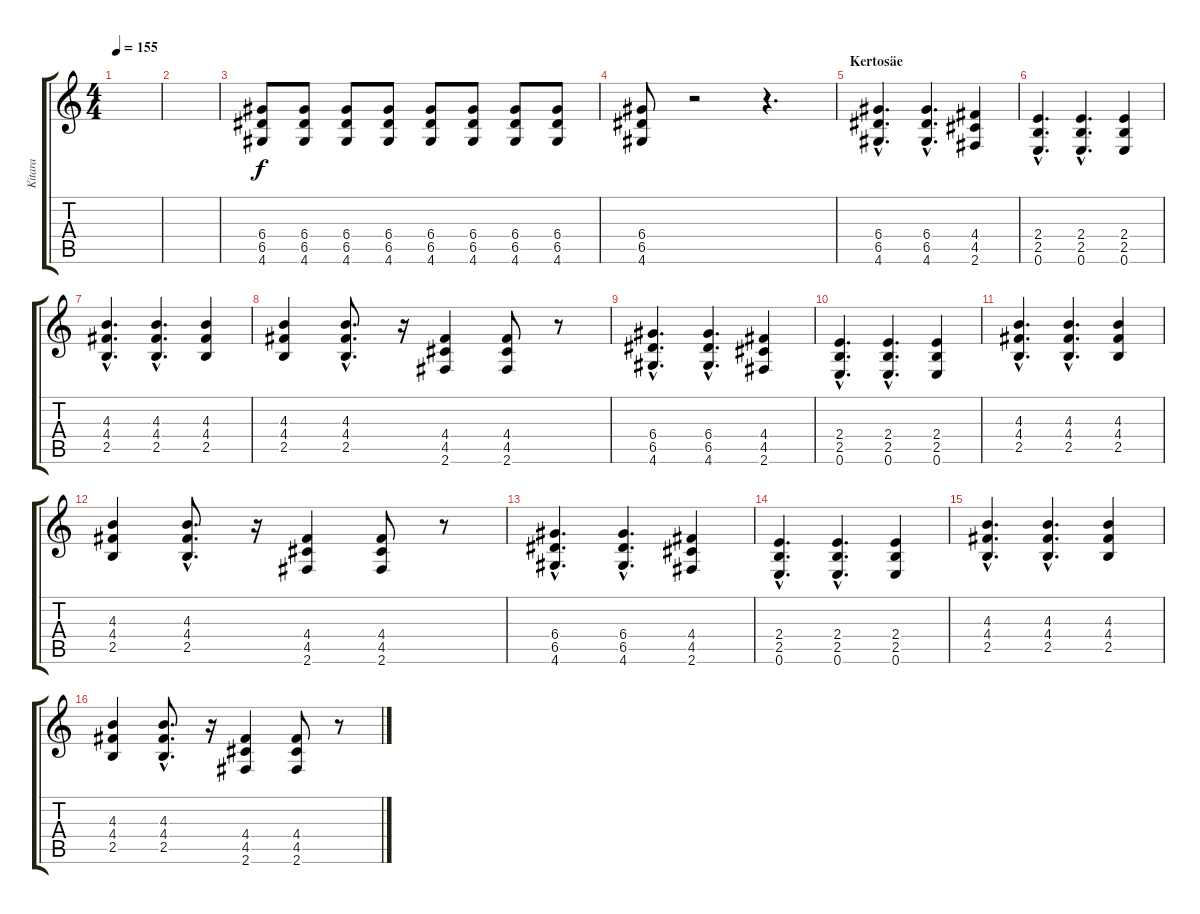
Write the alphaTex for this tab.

\track ("Kitara" "Kitara") {instrument acousticguitarsteel}
\staff {score tabs}
\tuning (E4 B3 G3 D3 A2 E2) {hide}
\ts (4 4)
\tempo 155
\clef g2
\ks c
|
|
(6.4 6.5 4.6).8 (6.4 6.5 4.6).8 (6.4 6.5 4.6).8 (6.4 6.5 4.6).8 (6.4 6.5 4.6).8 (6.4 6.5 4.6).8 (6.4 6.5 4.6).8 (6.4 6.5 4.6).8 |
(6.4 6.5 4.6).8 r.2 r.4{d} |
\section ("" "Kertosäe")
(6.4{hac} 6.5{hac} 4.6{hac}).4{d} (6.4{hac} 6.5{hac} 4.6{hac}).4{d} (4.4 4.5 2.6).4 |
(2.4{hac} 2.5{hac} 0.6{hac}).4{d} (2.4{hac} 2.5{hac} 0.6{hac}).4{d} (2.4 2.5 0.6).4 |
(4.3{hac} 4.4{hac} 2.5{hac}).4{d} (4.3{hac} 4.4{hac} 2.5{hac}).4{d} (4.3 4.4 2.5).4 |
(4.3 4.4 2.5).4 (4.3{hac} 4.4{hac} 2.5{hac}).8{d} r.16 (4.4 4.5 2.6).4 (4.4 4.5 2.6).8 r.8 |
(6.4{hac} 6.5{hac} 4.6{hac}).4{d} (6.4{hac} 6.5{hac} 4.6{hac}).4{d} (4.4 4.5 2.6).4 |
(2.4{hac} 2.5{hac} 0.6{hac}).4{d} (2.4{hac} 2.5{hac} 0.6{hac}).4{d} (2.4 2.5 0.6).4 |
(4.3{hac} 4.4{hac} 2.5{hac}).4{d} (4.3{hac} 4.4{hac} 2.5{hac}).4{d} (4.3 4.4 2.5).4 |
(4.3 4.4 2.5).4 (4.3{hac} 4.4{hac} 2.5{hac}).8{d} r.16 (4.4 4.5 2.6).4 (4.4 4.5 2.6).8 r.8 |
(6.4{hac} 6.5{hac} 4.6{hac}).4{d} (6.4{hac} 6.5{hac} 4.6{hac}).4{d} (4.4 4.5 2.6).4 |
(2.4{hac} 2.5{hac} 0.6{hac}).4{d} (2.4{hac} 2.5{hac} 0.6{hac}).4{d} (2.4 2.5 0.6).4 |
(4.3{hac} 4.4{hac} 2.5{hac}).4{d} (4.3{hac} 4.4{hac} 2.5{hac}).4{d} (4.3 4.4 2.5).4 |
(4.3 4.4 2.5).4 (4.3{hac} 4.4{hac} 2.5{hac}).8{d} r.16 (4.4 4.5 2.6).4 (4.4 4.5 2.6).8 r.8
